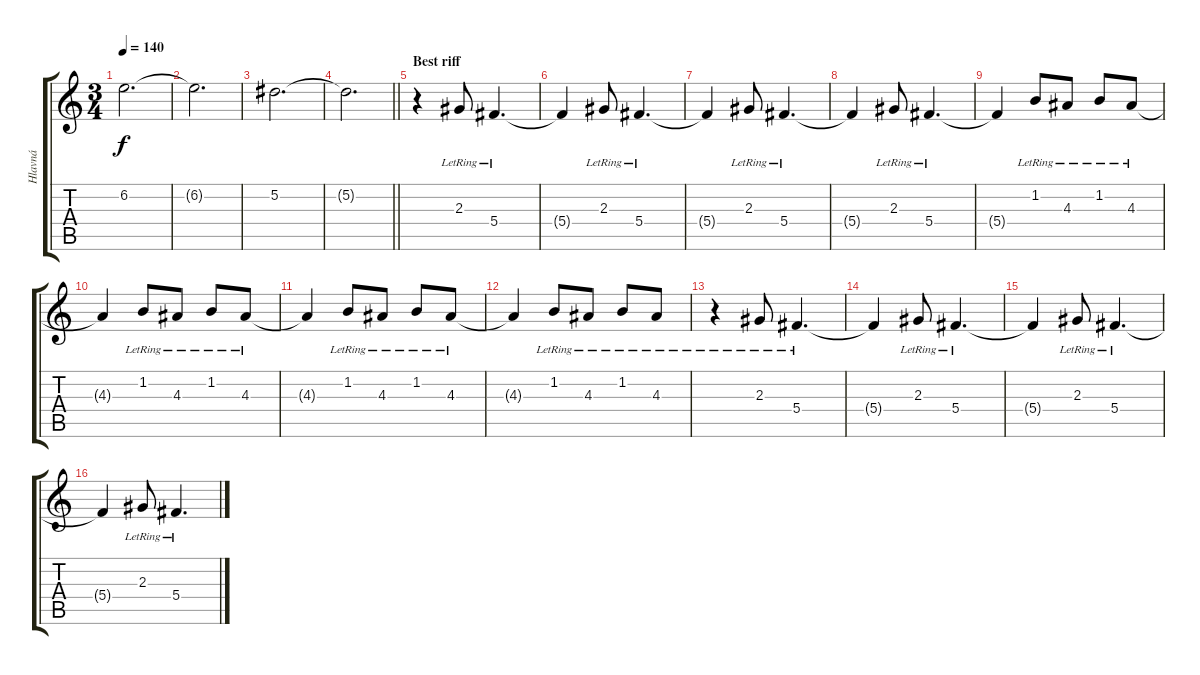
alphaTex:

\track ("Hlavná" "Hlavná") {instrument overdrivenguitar}
\staff {score tabs}
\tuning (Eb4 Bb3 Gb3 Db3 Ab2 Eb2) {hide}
\ts (3 4)
\tempo 140
\clef g2
\ks c
6.2.2{d dy f} |
6.2{t}.2{d} |
5.2.2{d} |
\barLineRight lightlight
5.2{t}.2{d} |
\section ("" "Best riff")
r.4 2.3{lr}.8 5.4{lr}.4{d} |
5.4{t}.4 2.3{lr}.8 5.4{lr}.4{d} |
5.4{t}.4 2.3{lr}.8 5.4{lr}.4{d} |
5.4{t}.4 2.3{lr}.8 5.4{lr}.4{d} |
5.4{t}.4 1.2{lr}.8 4.3{lr}.8 1.2{lr}.8 4.3{lr}.8 |
4.3{t}.4 1.2{lr}.8 4.3{lr}.8 1.2{lr}.8 4.3{lr}.8 |
4.3{t}.4 1.2{lr}.8 4.3{lr}.8 1.2{lr}.8 4.3{lr}.8 |
4.3{t}.4 1.2{lr}.8 4.3{lr}.8 1.2{lr}.8 4.3{lr}.8 |
r.4 2.3{lr}.8 5.4{lr}.4{d} |
5.4{t}.4 2.3{lr}.8 5.4{lr}.4{d} |
5.4{t}.4 2.3{lr}.8 5.4{lr}.4{d} |
5.4{t}.4 2.3{lr}.8 5.4{lr}.4{d}
